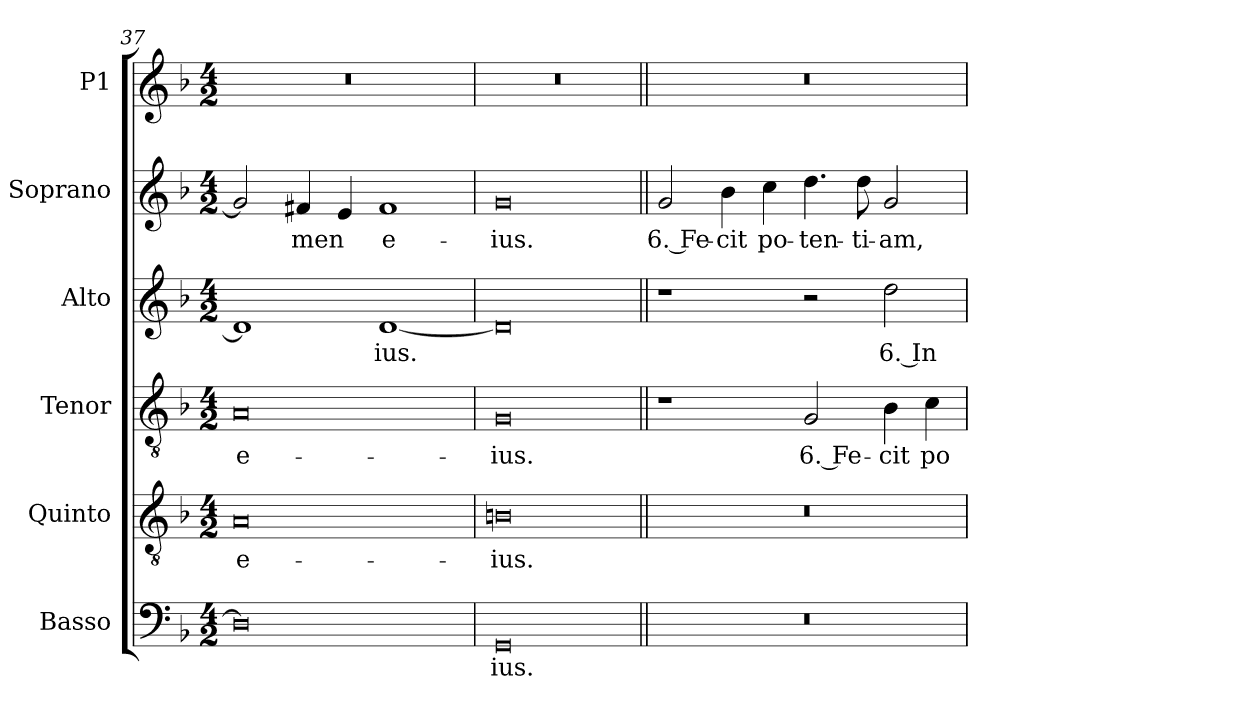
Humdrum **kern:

**kern	**text	**kern	**text	**kern	**text	**kern	**text	**kern	**text	**kern
*part6	*part6	*part5	*part5	*part4	*part4	*part3	*part3	*part2	*part2	*part1
*staff6	*staff6	*staff5	*staff5	*staff4	*staff4	*staff3	*staff3	*staff2	*staff2	*staff1
*I"Basso	*	*I"Quinto	*	*I"Tenor	*	*I"Alto	*	*I"Soprano	*	*I"P1
*I'B.	*	*I'Q.	*	*I'T.	*	*I'A.	*	*I'S.	*	*
*clefF4	*	*clefGv2	*	*clefGv2	*	*clefG2	*	*clefG2	*	*clefG2
*	*	*ITrd7c12	*	*ITrd7c12	*	*	*	*	*	*
*k[b-]	*	*k[b-]	*	*k[b-]	*	*k[b-]	*	*k[b-]	*	*k[b-]
*F:	*	*F:	*	*F:	*	*F:	*	*F:	*	*F:
*M4/2	*	*M4/2	*	*M4/2	*	*M4/2	*	*M4/2	*	*M4/2
=37	=37	=37	=37	=37	=37	=37	=37	=37	=37	=37
!	!	!	!LO:LY:b:color=#000000	!	!	!	!	!	!	!
!	!	!	!	!	!LO:LY:b:color=#000000	!	!	!	!	!LO:N:vis=1
0Di]	.	0AAi	e-	0AAi	e-	1di]	.	2gi/]	.	0r
!	!	!	!	!	!	!	!	!	!LO:LY:b:color=#000000	!
.	.	.	.	.	.	.	.	4f#Xi/	-men	.
.	.	.	.	.	.	.	.	4ei/	.	.
!	!	!	!	!	!	!	!LO:LY:b:color=#000000	!	!	!
!	!	!	!	!	!	!	!	!	!LO:LY:b:color=#000000	!
.	.	.	.	.	.	[1di	-ius.	1f#i	e-	.
=38	=38	=38	=38	=38	=38	=38	=38	=38	=38	=38
!	!LO:LY:b:color=#000000	!	!	!	!	!	!	!	!	!
!	!	!	!LO:LY:b:color=#000000	!	!	!	!	!	!	!
!	!	!	!	!	!LO:LY:b:color=#000000	!	!	!	!	!
!	!	!	!	!	!	!	!	!	!LO:LY:b:color=#000000	!LO:N:vis=1
0GGi	-ius.	0BBni	-ius.	0GGi	-ius.	0di]	.	0gi	-ius.	0r
=39||	=39||	=39||	=39||	=39||	=39||	=39||	=39||	=39||	=39||	=39||
!LO:N:vis=1	!	!LO:N:vis=1	!	!	!	!	!	!	!	!
!	!	!	!	!	!	!	!	!	!LO:LY:b:color=#000000	!LO:N:vis=1
0r	.	0r	.	1r	.	1r	.	2gi/	6. Fe-	0r
!	!	!	!	!	!	!	!	!	!LO:LY:b:color=#000000	!
.	.	.	.	.	.	.	.	4b-i\	-cit	.
!	!	!	!	!	!	!	!	!	!LO:LY:b:color=#000000	!
.	.	.	.	.	.	.	.	4cci\	po-	.
!	!	!	!	!	!LO:LY:b:color=#000000	!	!	!	!	!
!	!	!	!	!	!	!	!	!	!LO:LY:b:color=#000000	!
.	.	.	.	2GGi/	6. Fe-	2r	.	4.ddi\	-ten-	.
!	!	!	!	!	!	!	!	!	!LO:LY:b:color=#000000	!
.	.	.	.	.	.	.	.	8ddi\	-ti-	.
!	!	!	!	!	!LO:LY:b:color=#000000	!	!	!	!	!
!	!	!	!	!	!	!	!LO:LY:b:color=#000000	!	!	!
!	!	!	!	!	!	!	!	!	!LO:LY:b:color=#000000	!
.	.	.	.	4BB-i\	-cit	2ddi\	6. In	2gi/	-am,	.
!	!	!	!	!	!LO:LY:b:color=#000000	!	!	!	!	!
.	.	.	.	4Ci\	po-	.	.	.	.	.
=	=	=	=	=	=	=	=	=	=	=
*-	*-	*-	*-	*-	*-	*-	*-	*-	*-	*-
